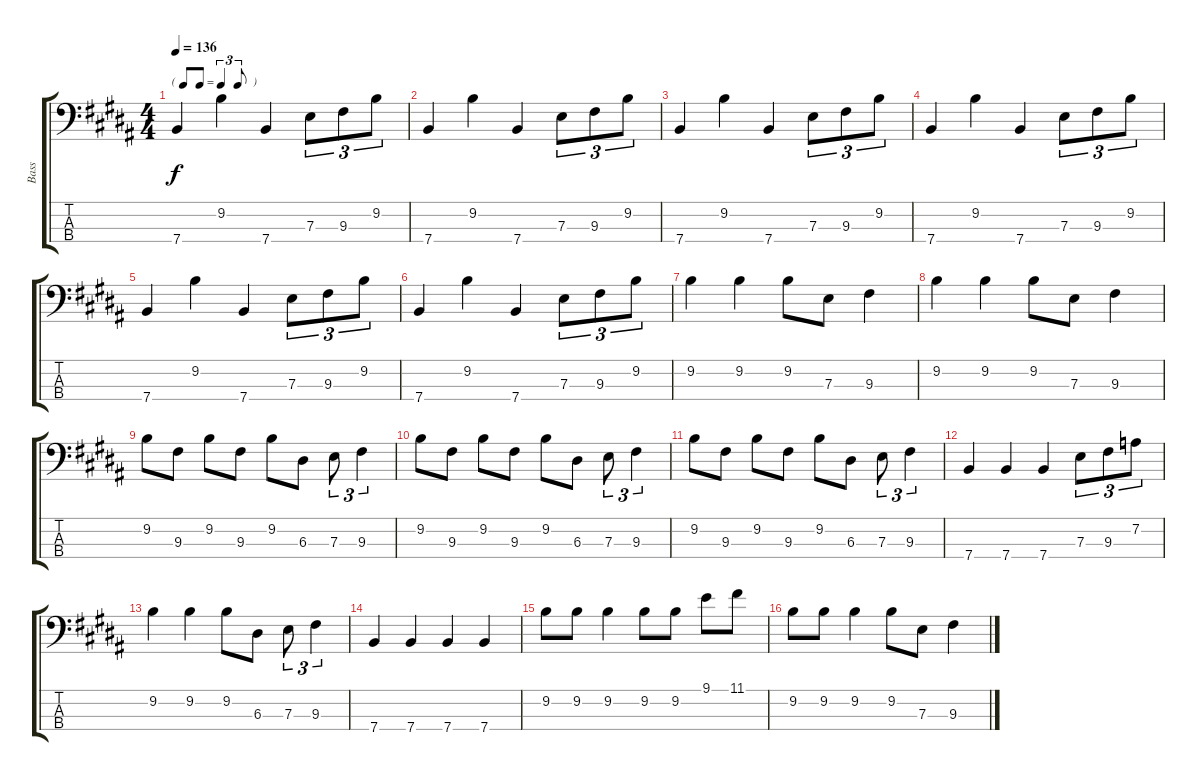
\track ("Bass" "Bass") {instrument electricbassfinger}
\staff {score tabs}
\tuning (G2 D2 A1 E1) {hide}
\ts (4 4)
\tf triplet8th
\tempo 136
\clef f4
\ks b
7.4.4{dy f} 9.2.4 7.4.4 7.3.8{tu (3 2)} 9.3.8{tu (3 2)} 9.2.8{tu (3 2)} |
7.4.4 9.2.4 7.4.4 7.3.8{tu (3 2)} 9.3.8{tu (3 2)} 9.2.8{tu (3 2)} |
7.4.4 9.2.4 7.4.4 7.3.8{tu (3 2)} 9.3.8{tu (3 2)} 9.2.8{tu (3 2)} |
7.4.4 9.2.4 7.4.4 7.3.8{tu (3 2)} 9.3.8{tu (3 2)} 9.2.8{tu (3 2)} |
7.4.4 9.2.4 7.4.4 7.3.8{tu (3 2)} 9.3.8{tu (3 2)} 9.2.8{tu (3 2)} |
7.4.4 9.2.4 7.4.4 7.3.8{tu (3 2)} 9.3.8{tu (3 2)} 9.2.8{tu (3 2)} |
9.2.4 9.2.4 9.2.8 7.3.8 9.3.4 |
9.2.4 9.2.4 9.2.8 7.3.8 9.3.4 |
9.2.8 9.3.8 9.2.8 9.3.8 9.2.8 6.3.8 7.3.8{tu (3 2)} 9.3.4{tu (3 2)} |
9.2.8 9.3.8 9.2.8 9.3.8 9.2.8 6.3.8 7.3.8{tu (3 2)} 9.3.4{tu (3 2)} |
9.2.8 9.3.8 9.2.8 9.3.8 9.2.8 6.3.8 7.3.8{tu (3 2)} 9.3.4{tu (3 2)} |
7.4.4 7.4.4 7.4.4 7.3.8{tu (3 2)} 9.3.8{tu (3 2)} 7.2.8{tu (3 2)} |
9.2.4 9.2.4 9.2.8 6.3.8 7.3.8{tu (3 2)} 9.3.4{tu (3 2)} |
7.4.4 7.4.4 7.4.4 7.4.4 |
9.2.8 9.2.8 9.2.4 9.2.8 9.2.8 9.1.8 11.1.8 |
9.2.8 9.2.8 9.2.4 9.2.8 7.3.8 9.3.4
